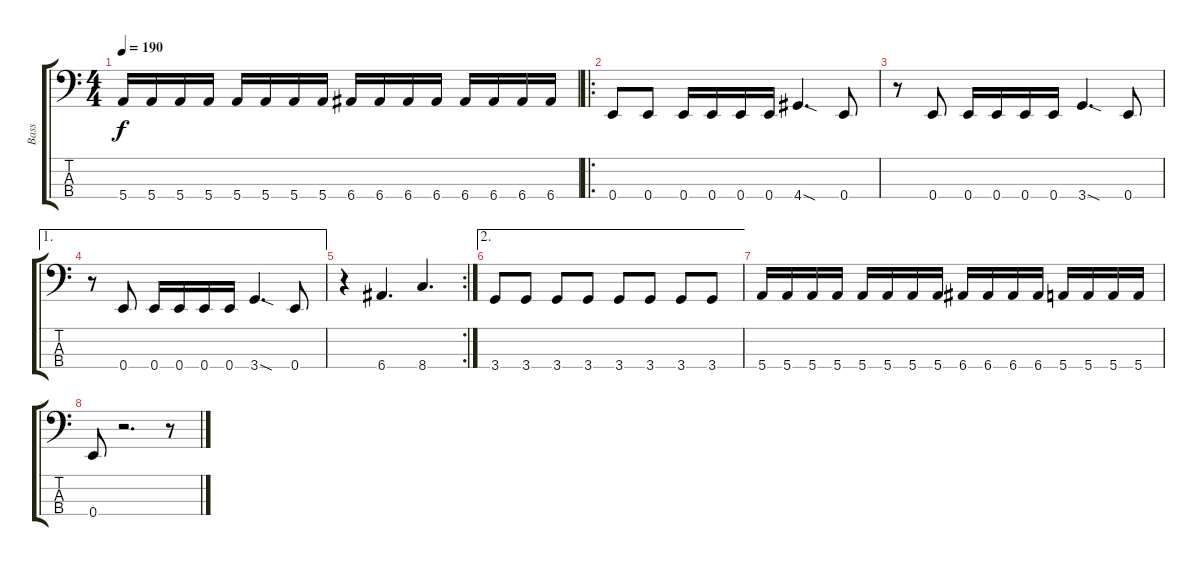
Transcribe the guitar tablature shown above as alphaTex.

\track ("Bass" "Bass") {instrument electricbasspick}
\staff {score tabs}
\tuning (G2 D2 A1 E1) {hide}
\ts (4 4)
\tempo 190
\clef f4
\ks c
5.4.16{dy f} 5.4.16 5.4.16 5.4.16 5.4.16 5.4.16 5.4.16 5.4.16 6.4.16 6.4.16 6.4.16 6.4.16 6.4.16 6.4.16 6.4.16 6.4.16 |
\ro
0.4.8 0.4.8 0.4.16 0.4.16 0.4.16 0.4.16 4.4{sod}.4{d} 0.4.8 |
r.8 0.4.8 0.4.16 0.4.16 0.4.16 0.4.16 3.4{sod}.4{d} 0.4.8 |
\ae 1
r.8 0.4.8 0.4.16 0.4.16 0.4.16 0.4.16 3.4{sod}.4{d} 0.4.8 |
\rc 2
r.4 6.4.4{d} 8.4.4{d} |
\ae 2
3.4.8 3.4.8 3.4.8 3.4.8 3.4.8 3.4.8 3.4.8 3.4.8 |
5.4.16 5.4.16 5.4.16 5.4.16 5.4.16 5.4.16 5.4.16 5.4.16 6.4.16 6.4.16 6.4.16 6.4.16 5.4.16 5.4.16 5.4.16 5.4.16 |
0.4.8 r.2{d} r.8
